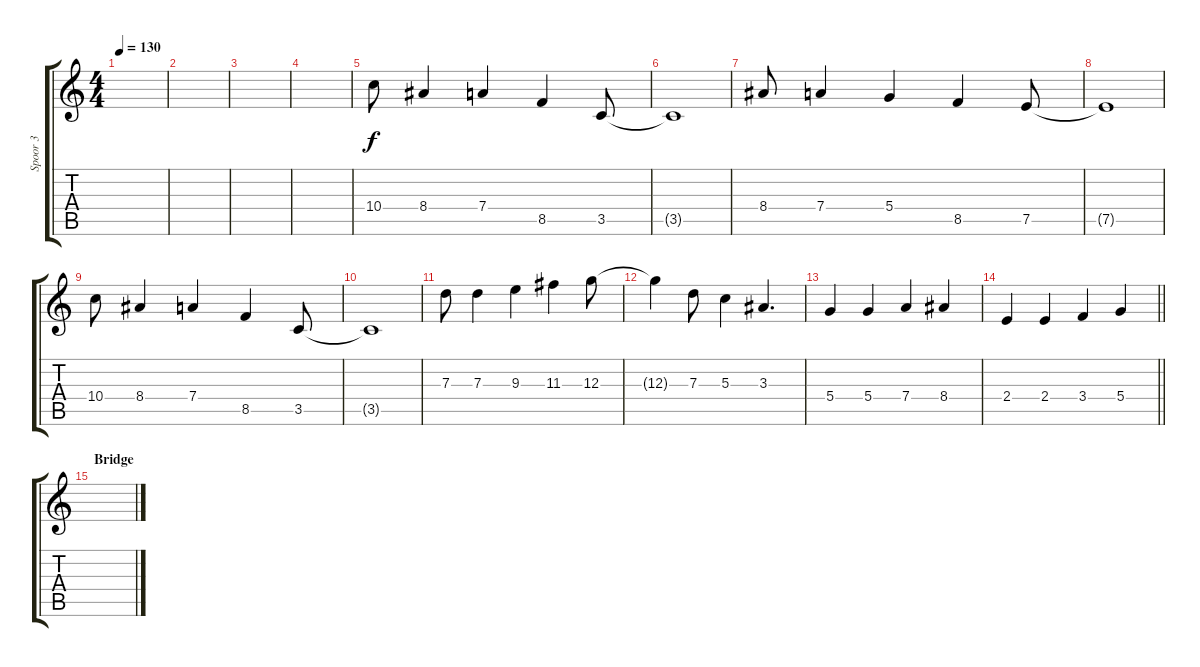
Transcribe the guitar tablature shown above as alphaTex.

\track ("Spoor 3" "Spoor 3") {instrument acousticguitarsteel}
\staff {score tabs}
\tuning (E4 B3 G3 D3 A2 E2) {hide}
\ts (4 4)
\tempo 130
\clef g2
\ks c
|
|
|
|
10.4.8 8.4.4 7.4.4 8.5.4 3.5.8 |
3.5{t}.1 |
8.4.8 7.4.4 5.4.4 8.5.4 7.5.8 |
7.5{t}.1 |
10.4.8 8.4.4 7.4.4 8.5.4 3.5.8 |
3.5{t}.1 |
7.3.8 7.3.4 9.3.4 11.3.4 12.3.8 |
12.3{t}.4 7.3.8 5.3.4 3.3.4{d} |
5.4.4 5.4.4 7.4.4 8.4.4 |
\barLineRight lightlight
2.4.4 2.4.4 3.4.4 5.4.4 |
\section ("" "Bridge")
